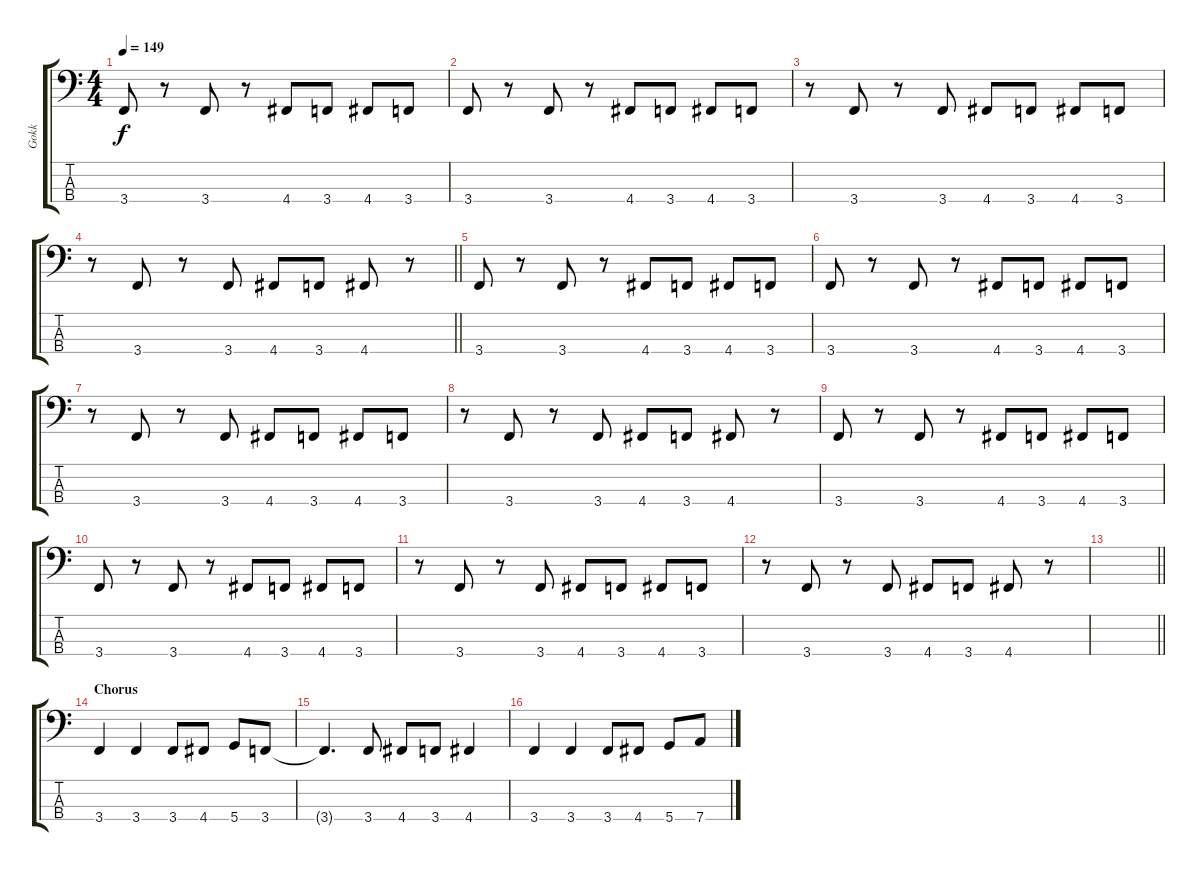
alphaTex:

\track ("Gokk" "Gokk") {instrument electricbassfinger}
\staff {score tabs}
\tuning (G2 D2 A1 D1) {hide}
\ts (4 4)
\tempo 149
\clef f4
\ks c
3.4.8{dy f} r.8 3.4.8 r.8 4.4.8 3.4.8 4.4.8 3.4.8 |
3.4.8 r.8 3.4.8 r.8 4.4.8 3.4.8 4.4.8 3.4.8 |
r.8 3.4.8 r.8 3.4.8 4.4.8 3.4.8 4.4.8 3.4.8 |
\barLineRight lightlight
r.8 3.4.8 r.8 3.4.8 4.4.8 3.4.8 4.4.8 r.8 |
3.4.8 r.8 3.4.8 r.8 4.4.8 3.4.8 4.4.8 3.4.8 |
3.4.8 r.8 3.4.8 r.8 4.4.8 3.4.8 4.4.8 3.4.8 |
r.8 3.4.8 r.8 3.4.8 4.4.8 3.4.8 4.4.8 3.4.8 |
r.8 3.4.8 r.8 3.4.8 4.4.8 3.4.8 4.4.8 r.8 |
3.4.8 r.8 3.4.8 r.8 4.4.8 3.4.8 4.4.8 3.4.8 |
3.4.8 r.8 3.4.8 r.8 4.4.8 3.4.8 4.4.8 3.4.8 |
r.8 3.4.8 r.8 3.4.8 4.4.8 3.4.8 4.4.8 3.4.8 |
r.8 3.4.8 r.8 3.4.8 4.4.8 3.4.8 4.4.8 r.8 |
\barLineRight lightlight
|
\section ("" "Chorus")
3.4.4 3.4.4 3.4.8 4.4.8 5.4.8 3.4.8 |
3.4{t}.4{d} 3.4.8 4.4.8 3.4.8 4.4.4 |
3.4.4 3.4.4 3.4.8 4.4.8 5.4.8 7.4.8
